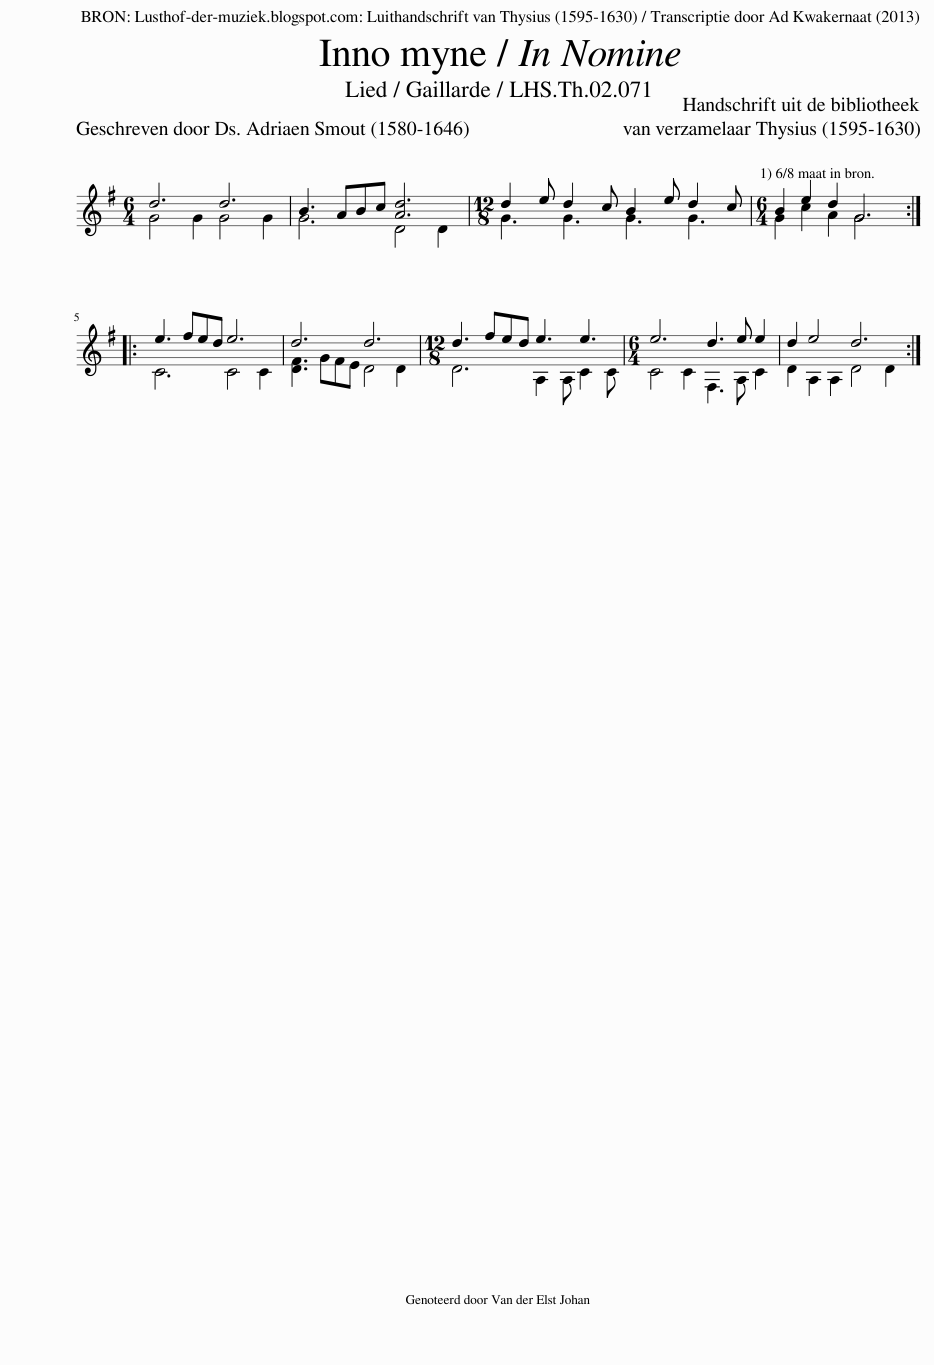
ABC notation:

X:1
%%score ( 1 2 )
L:1/8
M:6/4
I:linebreak $
K:G
V:1 treble
V:2 treble
V:1
 d6 d6 | B3 ABc [Ad]6 |[M:12/8] d2 e d2 c B2 e d2 c |[M:6/4] B2 e2 d2 G6 ::$ e3 fed e6 | %5
 d6 d6 |[M:12/8] d3 fed e3 e3 |[M:6/4] e6 d3 e e2 | d2 e4 d6 :| %9
V:2
 G4 G2 G4 G2 | G6 D4 D2 |[M:12/8] G3 G3 G3 G3 |[M:6/4] G2 c2 A2 G6 ::$ C6 C4 C2 | %5
 [DF]3 GFE D4 D2 |[M:12/8] D6 A,2 A, C2 C |[M:6/4] C4 C2 F,3 A, C2 | D2 A,2 A,2 D4 D2 :| %9
